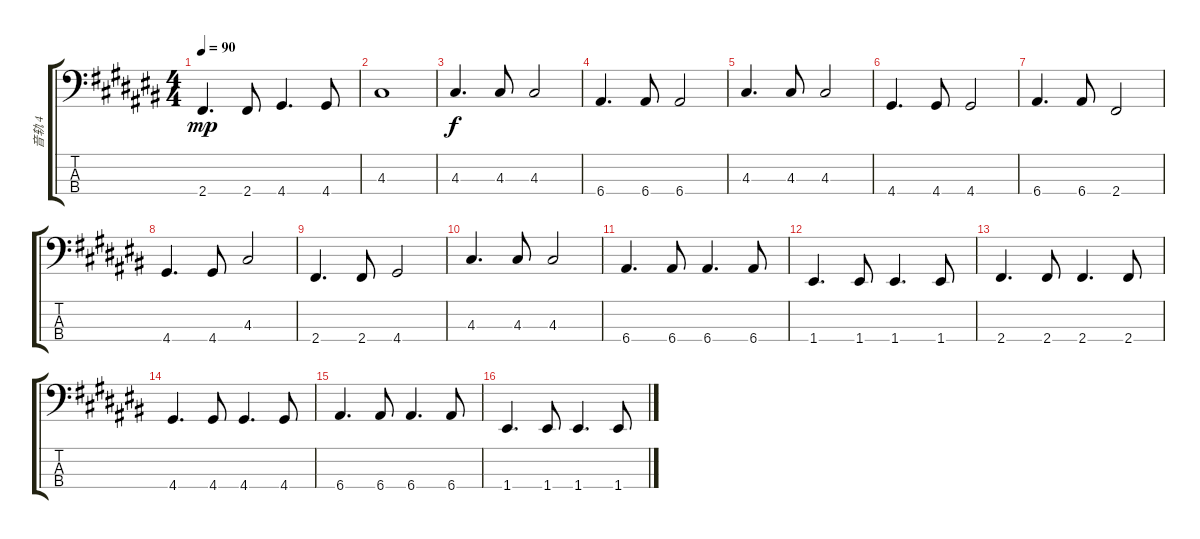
\track ("音轨 4" "音轨 4") {instrument electricbassfinger}
\staff {score tabs}
\tuning (G2 D2 A1 E1) {hide}
\ts (4 4)
\tempo 90
\clef f4
\ks c#
2.4.4{d dy mp} 2.4.8 4.4.4{d} 4.4.8 |
4.3.1 |
4.3.4{d dy f} 4.3.8 4.3.2 |
6.4.4{d} 6.4.8 6.4.2 |
4.3.4{d} 4.3.8 4.3.2 |
4.4.4{d} 4.4.8 4.4.2 |
6.4.4{d} 6.4.8 2.4.2 |
4.4.4{d} 4.4.8 4.3.2 |
2.4.4{d} 2.4.8 4.4.2 |
4.3.4{d} 4.3.8 4.3.2 |
6.4.4{d} 6.4.8 6.4.4{d} 6.4.8 |
1.4.4{d} 1.4.8 1.4.4{d} 1.4.8 |
2.4.4{d} 2.4.8 2.4.4{d} 2.4.8 |
4.4.4{d} 4.4.8 4.4.4{d} 4.4.8 |
6.4.4{d} 6.4.8 6.4.4{d} 6.4.8 |
1.4.4{d} 1.4.8 1.4.4{d} 1.4.8
